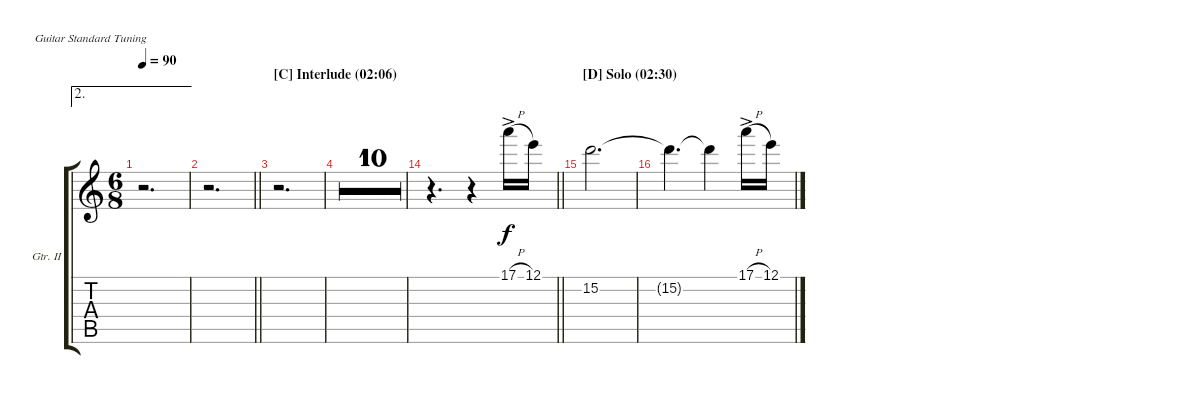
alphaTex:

\defaultSystemsLayout 4
\bracketExtendMode groupsimilarinstruments
\firstSystemTrackNameOrientation horizontal
\otherSystemsTrackNameOrientation horizontal
\track ("Electric Guitar" "Gtr. II") {multiBarRest instrument electricguitarclean}
\staff {score tabs}
\tuning (E4 B3 G3 D3 A2 E2)
\ae 2
\ts (6 8)
\tempo 90
\clef g2
\ks c
r.2{d dy f} |
\barLineRight lightlight
r.2{d} |
\section ("C" "Interlude (02:06)")
r.2{d} |
r.2{d} |
r.2{d} |
r.2{d} |
r.2{d} |
r.2{d} |
r.2{d} |
r.2{d} |
r.2{d} |
r.2{d} |
r.2{d} |
\barLineRight lightlight
r.4{d} r.4 17.1{h ac}.16 12.1.16 |
\section ("D" "Solo (02:30)")
15.2.2{d} |
15.2{t}.4{d} 15.2{t}.4 17.1{h ac}.16 12.1.16
